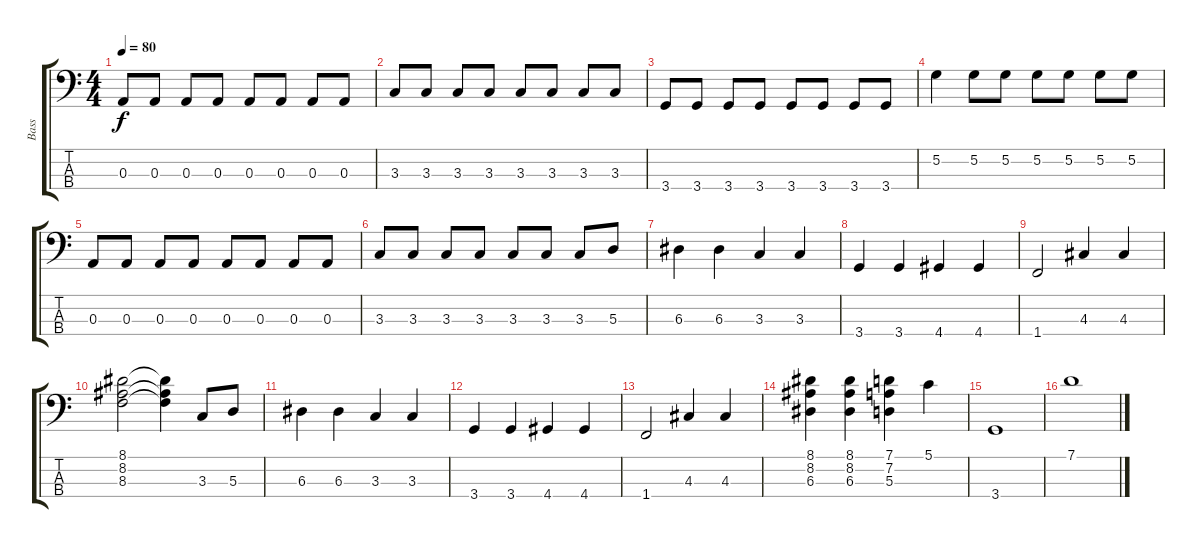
\track ("Bass" "Bass") {instrument electricbasspick}
\staff {score tabs}
\tuning (G2 D2 A1 E1) {hide}
\ts (4 4)
\tempo 80
\clef f4
\ks c
0.3.8{dy f} 0.3.8 0.3.8 0.3.8 0.3.8 0.3.8 0.3.8 0.3.8 |
3.3.8 3.3.8 3.3.8 3.3.8 3.3.8 3.3.8 3.3.8 3.3.8 |
3.4.8 3.4.8 3.4.8 3.4.8 3.4.8 3.4.8 3.4.8 3.4.8 |
5.2.4 5.2.8 5.2.8 5.2.8 5.2.8 5.2.8 5.2.8 |
0.3.8 0.3.8 0.3.8 0.3.8 0.3.8 0.3.8 0.3.8 0.3.8 |
3.3.8 3.3.8 3.3.8 3.3.8 3.3.8 3.3.8 3.3.8 5.3.8 |
6.3.4 6.3.4 3.3.4 3.3.4 |
3.4.4 3.4.4 4.4.4 4.4.4 |
1.4.2 4.3.4 4.3.4 |
(8.1 8.2 8.3).2 (8.1{t} 8.2{t} 8.3{t}).4 3.3.8 5.3.8 |
6.3.4 6.3.4 3.3.4 3.3.4 |
3.4.4 3.4.4 4.4.4 4.4.4 |
1.4.2 4.3.4 4.3.4 |
(8.1 8.2 6.3).4 (8.1 8.2 6.3).4 (7.1 7.2 5.3).4 5.1.4 |
3.4.1 |
7.1.1
